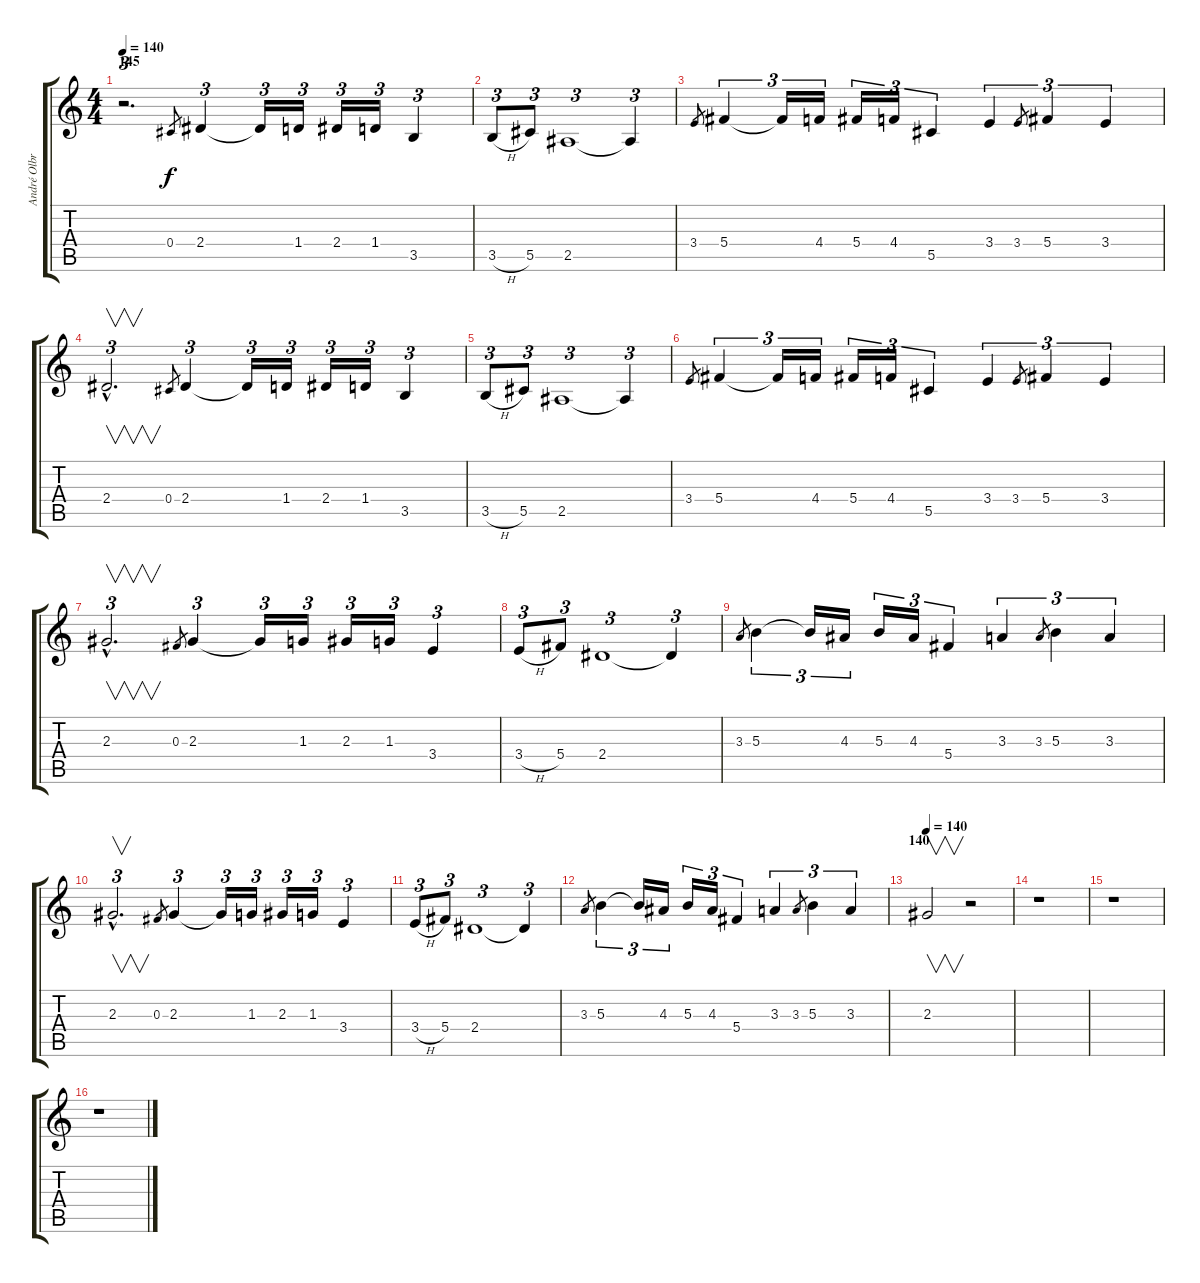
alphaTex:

\track ("André Olbrich" "André Olbr") {instrument distortionguitar}
\staff {score tabs}
\tuning (Eb4 Bb3 Gb3 Db3 Ab2 Eb2) {hide}
\ts (4 4)
\section ("" "145")
\tempo 140
\tempo 145
\tempo 140
\clef g2
\ks c
r.2{d tu (3 2) dy f instrument distortionguitar} 0.4.8{gr} 2.4.4{tu (3 2)} 2.4{t}.16{tu (3 2)} 1.4.16{tu (3 2)} 2.4.16{tu (3 2)} 1.4.16{tu (3 2)} 3.5.4{tu (3 2)} |
3.5{h}.8{tu (3 2)} 5.5.8{tu (3 2)} 2.5.1{tu (3 2)} 2.5{t}.4{tu (3 2)} |
3.4.8{gr} 5.4.4{tu (3 2)} 5.4{t}.16{tu (3 2)} 4.4.16{tu (3 2)} 5.4.16{tu (3 2)} 4.4.16{tu (3 2)} 5.5.4{tu (3 2)} 3.4.4{tu (3 2)} 3.4.8{gr} 5.4.4{tu (3 2)} 3.4.4{tu (3 2)} |
2.4{hac}.2{v d tu (3 2)} 0.4.8{gr} 2.4.4{tu (3 2)} 2.4{t}.16{tu (3 2)} 1.4.16{tu (3 2)} 2.4.16{tu (3 2)} 1.4.16{tu (3 2)} 3.5.4{tu (3 2)} |
3.5{h}.8{tu (3 2)} 5.5.8{tu (3 2)} 2.5.1{tu (3 2)} 2.5{t}.4{tu (3 2)} |
3.4.8{gr} 5.4.4{tu (3 2)} 5.4{t}.16{tu (3 2)} 4.4.16{tu (3 2)} 5.4.16{tu (3 2)} 4.4.16{tu (3 2)} 5.5.4{tu (3 2)} 3.4.4{tu (3 2)} 3.4.8{gr} 5.4.4{tu (3 2)} 3.4.4{tu (3 2)} |
2.3{hac}.2{v d tu (3 2)} 0.3.8{gr} 2.3.4{tu (3 2)} 2.3{t}.16{tu (3 2)} 1.3.16{tu (3 2)} 2.3.16{tu (3 2)} 1.3.16{tu (3 2)} 3.4.4{tu (3 2)} |
3.4{h}.8{tu (3 2)} 5.4.8{tu (3 2)} 2.4.1{tu (3 2)} 2.4{t}.4{tu (3 2)} |
3.3.8{gr} 5.3.4{tu (3 2)} 5.3{t}.16{tu (3 2)} 4.3.16{tu (3 2)} 5.3.16{tu (3 2)} 4.3.16{tu (3 2)} 5.4.4{tu (3 2)} 3.3.4{tu (3 2)} 3.3.8{gr} 5.3.4{tu (3 2)} 3.3.4{tu (3 2)} |
2.3{hac}.2{v d tu (3 2)} 0.3.8{gr} 2.3.4{tu (3 2)} 2.3{t}.16{tu (3 2)} 1.3.16{tu (3 2)} 2.3.16{tu (3 2)} 1.3.16{tu (3 2)} 3.4.4{tu (3 2)} |
3.4{h}.8{tu (3 2)} 5.4.8{tu (3 2)} 2.4.1{tu (3 2)} 2.4{t}.4{tu (3 2)} |
3.3.8{gr} 5.3.4{tu (3 2)} 5.3{t}.16{tu (3 2)} 4.3.16{tu (3 2)} 5.3.16{tu (3 2)} 4.3.16{tu (3 2)} 5.4.4{tu (3 2)} 3.3.4{tu (3 2)} 3.3.8{gr} 5.3.4{tu (3 2)} 3.3.4{tu (3 2)} |
\section ("" "140")
\tempo 140
2.3.2{v} r.2 |
r.1 |
r.1 |
r.1
